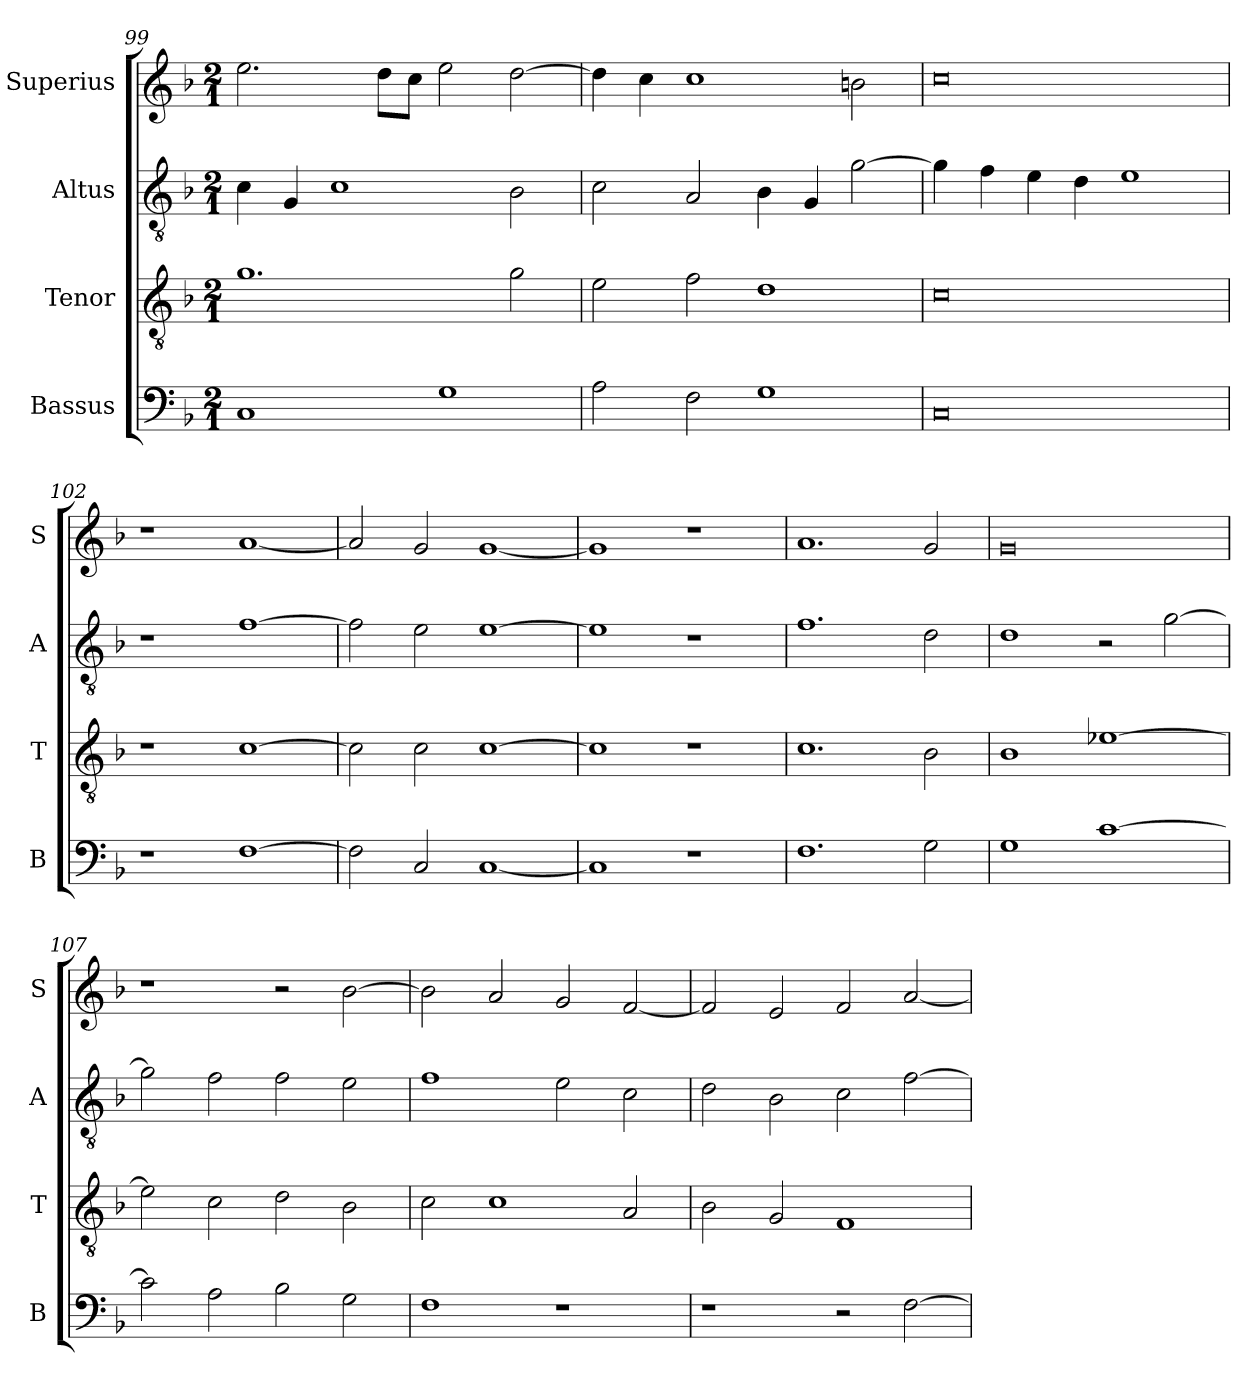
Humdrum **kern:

**kern	**kern	**kern	**kern
*part4	*part3	*part2	*part1
*staff4	*staff3	*staff2	*staff1
*I"Bassus	*I"Tenor	*I"Altus	*I"Superius
*I'B	*I'T	*I'A	*I'S
*clefF4	*clefGv2	*clefGv2	*clefG2
*k[b-]	*k[b-]	*k[b-]	*k[b-]
*F:	*F:	*F:	*F:
*M2/1	*M2/1	*M2/1	*M2/1
=99	=99	=99	=99
1C	1.g	4c	2.ee
.	.	4G	.
.	.	1c	.
.	.	.	8ddL
.	.	.	8ccJ
1G	.	.	2ee
.	2g	2B-	[2dd
=100	=100	=100	=100
2A	2e	2c	4dd]
.	.	.	4cc
2F	2f	2A	1cc
1G	1d	4B-	.
.	.	4G	.
.	.	[2g	2bn
=101	=101	=101	=101
0C	0c	4g]	0cc
.	.	4f	.
.	.	4e	.
.	.	4d	.
.	.	1e	.
=102	=102	=102	=102
1r	1r	1r	1r
[1F	[1c	[1f	[1a
=103	=103	=103	=103
2F]	2c]	2f]	2a]
2C	2c	2e	2g
[1C	[1c	[1e	[1g
=104	=104	=104	=104
1C]	1c]	1e]	1g]
1r	1r	1r	1r
=105	=105	=105	=105
1.F	1.c	1.f	1.a
2G	2B-	2d	2g
=106	=106	=106	=106
1G	1B-	1d	0g
[1c	[1e-X	2r	.
.	.	[2g	.
=107	=107	=107	=107
2c]	2e-]	2g]	1r
2A	2c	2f	.
2B-	2d	2f	2r
2G	2B-	2e	[2b-
=108	=108	=108	=108
1F	2c	1f	2b-]
.	1c	.	2a
1r	.	2e	2g
.	2A	2c	[2f
=109	=109	=109	=109
1r	2B-	2d	2f]
.	2G	2B-	2e
2r	1F	2c	2f
[2F	.	[2f	[2a
=	=	=	=
*-	*-	*-	*-
